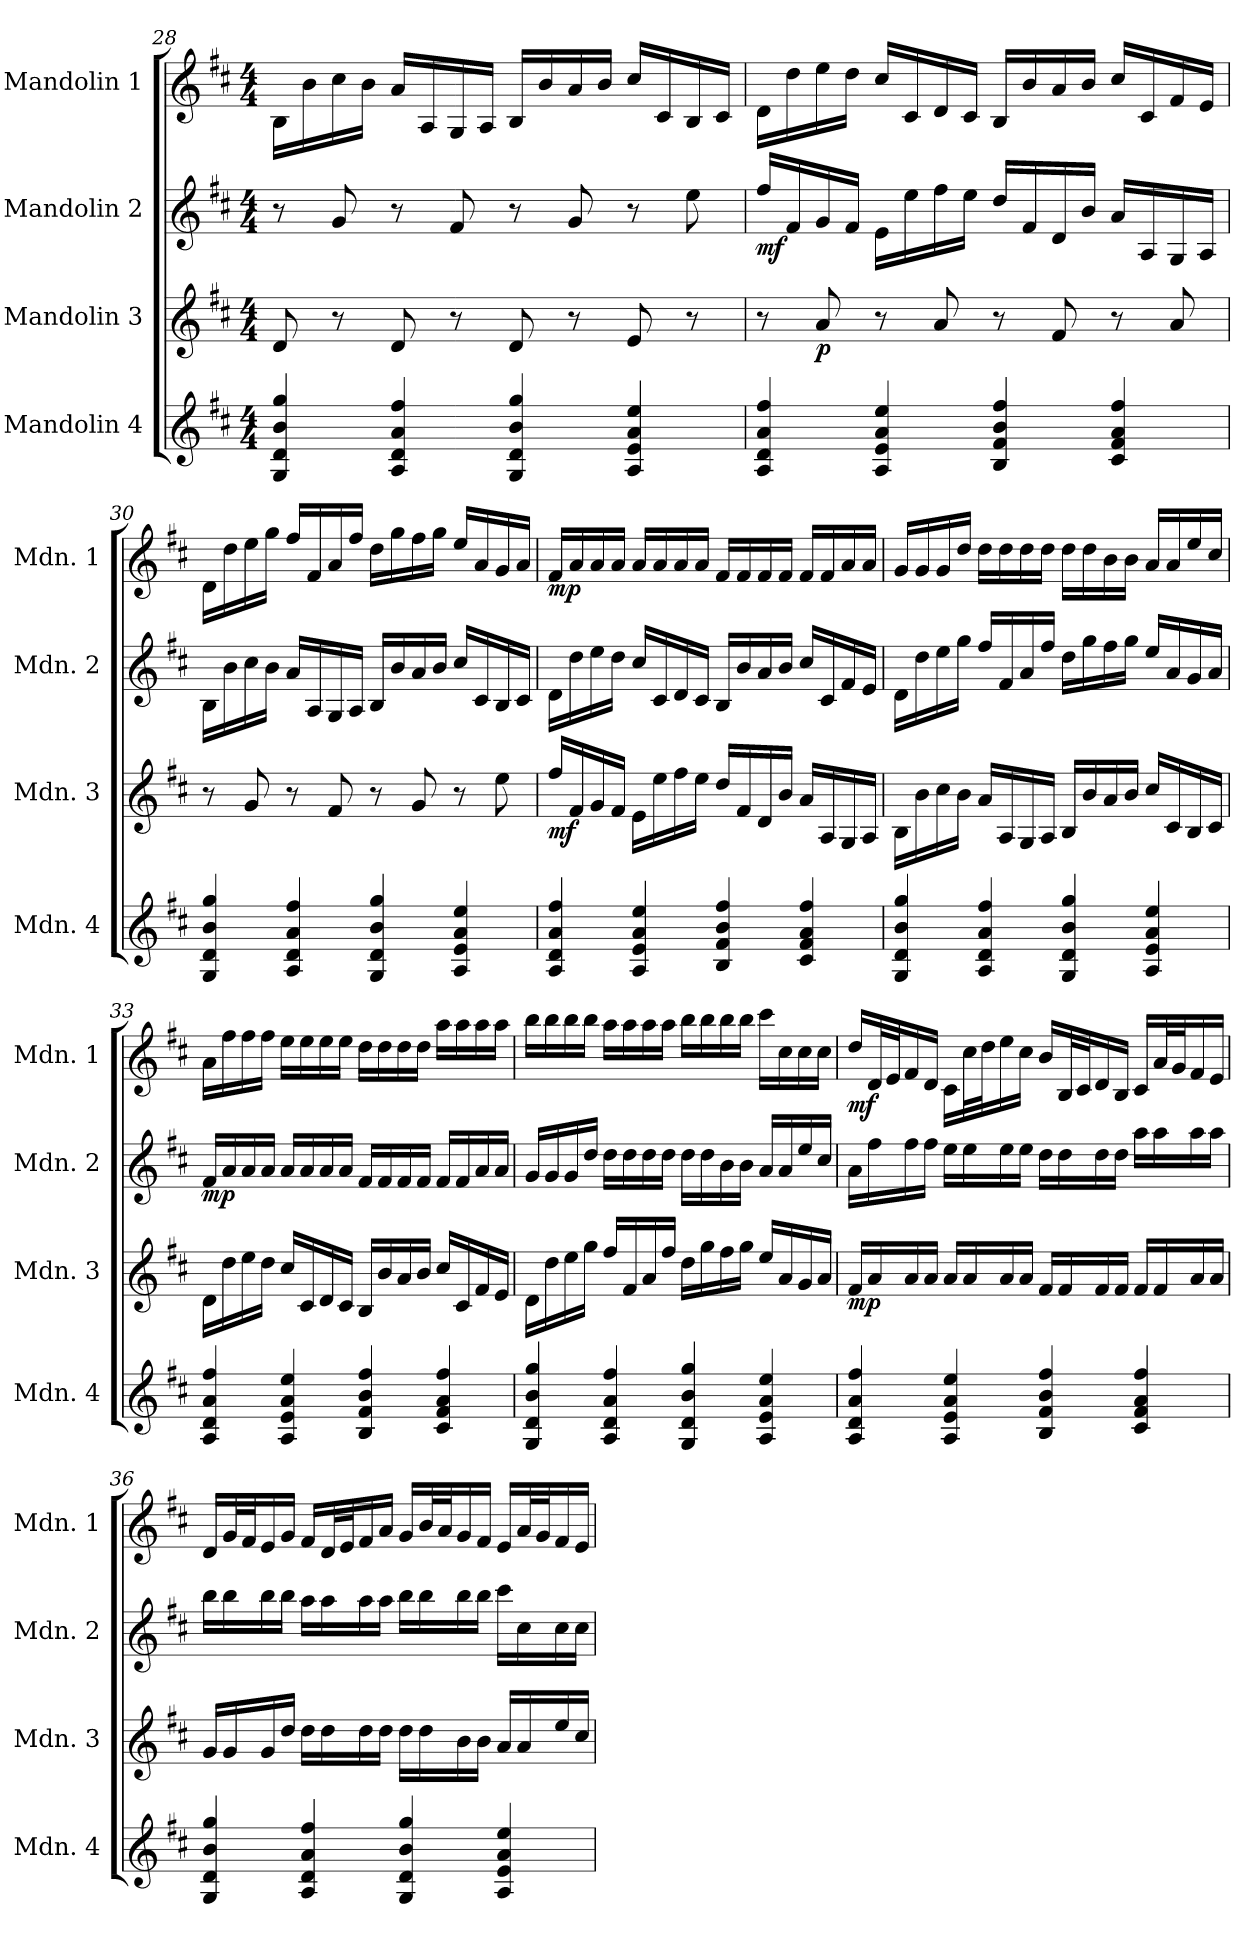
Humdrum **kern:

**kern	**kern	**dynam	**kern	**dynam	**kern	**dynam
*part4	*part3	*part3	*part2	*part2	*part1	*part1
*staff4	*staff3	*staff3	*staff2	*staff2	*staff1	*staff1
*I"Mandolin 4	*I"Mandolin 3	*	*I"Mandolin 2	*	*I"Mandolin 1	*
*I'Mdn. 4	*I'Mdn. 3	*	*I'Mdn. 2	*	*I'Mdn. 1	*
*clefG2	*clefG2	*	*clefG2	*	*clefG2	*
*k[f#c#]	*k[f#c#]	*	*k[f#c#]	*	*k[f#c#]	*
*D:	*D:	*	*D:	*	*D:	*
*M4/4	*M4/4	*	*M4/4	*	*M4/4	*
=28	=28	=28	=28	=28	=28	=28
4G/ 4d/ 4b/ 4gg/	8d/	.	8r	.	16B\LL	.
.	.	.	.	.	16b\	.
.	8r	.	8g/	.	16cc#\	.
.	.	.	.	.	16b\JJ	.
4A/ 4d/ 4a/ 4ff#/	8d/	.	8r	.	16a/LL	.
.	.	.	.	.	16A/	.
.	8r	.	8f#/	.	16G/	.
.	.	.	.	.	16A/JJ	.
4G/ 4d/ 4b/ 4gg/	8d/	.	8r	.	16B/LL	.
.	.	.	.	.	16b/	.
.	8r	.	8g/	.	16a/	.
.	.	.	.	.	16b/JJ	.
4A/ 4e/ 4a/ 4ee/	8e/	.	8r	.	16cc#/LL	.
.	.	.	.	.	16c#/	.
.	8r	.	8ee\	.	16B/	.
.	.	.	.	.	16c#/JJ	.
!!LO:LB:g=z
=29	=29	=29	=29	=29	=29	=29
!	!	!	!	!LO:DY:b	!	!
4A/ 4d/ 4a/ 4ff#/	8r	.	16ff#/LL	mf	16d\LL	.
.	.	.	16f#/	.	16dd\	.
!	!	!LO:DY:b	!	!	!	!
.	8a/	p	16g/	.	16ee\	.
.	.	.	16f#/JJ	.	16dd\JJ	.
4A/ 4e/ 4a/ 4ee/	8r	.	16e\LL	.	16cc#/LL	.
.	.	.	16ee\	.	16c#/	.
.	8a/	.	16ff#\	.	16d/	.
.	.	.	16ee\JJ	.	16c#/JJ	.
4B/ 4f#/ 4b/ 4ff#/	8r	.	16dd/LL	.	16B/LL	.
.	.	.	16f#/	.	16b/	.
.	8f#/	.	16d/	.	16a/	.
.	.	.	16b/JJ	.	16b/JJ	.
4c#/ 4f#/ 4a/ 4ff#/	8r	.	16a/LL	.	16cc#/LL	.
.	.	.	16A/	.	16c#/	.
.	8a/	.	16G/	.	16f#/	.
.	.	.	16A/JJ	.	16e/JJ	.
=30	=30	=30	=30	=30	=30	=30
4G/ 4d/ 4b/ 4gg/	8r	.	16B\LL	.	16d\LL	.
.	.	.	16b\	.	16dd\	.
.	8g/	.	16cc#\	.	16ee\	.
.	.	.	16b\JJ	.	16gg\JJ	.
4A/ 4d/ 4a/ 4ff#/	8r	.	16a/LL	.	16ff#/LL	.
.	.	.	16A/	.	16f#/	.
.	8f#/	.	16G/	.	16a/	.
.	.	.	16A/JJ	.	16ff#/JJ	.
4G/ 4d/ 4b/ 4gg/	8r	.	16B/LL	.	16dd\LL	.
.	.	.	16b/	.	16gg\	.
.	8g/	.	16a/	.	16ff#\	.
.	.	.	16b/JJ	.	16gg\JJ	.
4A/ 4e/ 4a/ 4ee/	8r	.	16cc#/LL	.	16ee/LL	.
.	.	.	16c#/	.	16a/	.
.	8ee\	.	16B/	.	16g/	.
.	.	.	16c#/JJ	.	16a/JJ	.
!!LO:LB:g=z
=31	=31	=31	=31	=31	=31	=31
!	!	!LO:DY:b	!	!	!	!LO:DY:b
4A/ 4d/ 4a/ 4ff#/	16ff#/LL	mf	16d\LL	.	16f#/LL	mp
.	16f#/	.	16dd\	.	16a/	.
.	16g/	.	16ee\	.	16a/	.
.	16f#/JJ	.	16dd\JJ	.	16a/JJ	.
4A/ 4e/ 4a/ 4ee/	16e\LL	.	16cc#/LL	.	16a/LL	.
.	16ee\	.	16c#/	.	16a/	.
.	16ff#\	.	16d/	.	16a/	.
.	16ee\JJ	.	16c#/JJ	.	16a/JJ	.
4B/ 4f#/ 4b/ 4ff#/	16dd/LL	.	16B/LL	.	16f#/LL	.
.	16f#/	.	16b/	.	16f#/	.
.	16d/	.	16a/	.	16f#/	.
.	16b/JJ	.	16b/JJ	.	16f#/JJ	.
4c#/ 4f#/ 4a/ 4ff#/	16a/LL	.	16cc#/LL	.	16f#/LL	.
.	16A/	.	16c#/	.	16f#/	.
.	16G/	.	16f#/	.	16a/	.
.	16A/JJ	.	16e/JJ	.	16a/JJ	.
=32	=32	=32	=32	=32	=32	=32
4G/ 4d/ 4b/ 4gg/	16B\LL	.	16d\LL	.	16g/LL	.
.	16b\	.	16dd\	.	16g/	.
.	16cc#\	.	16ee\	.	16g/	.
.	16b\JJ	.	16gg\JJ	.	16dd/JJ	.
4A/ 4d/ 4a/ 4ff#/	16a/LL	.	16ff#/LL	.	16dd\LL	.
.	16A/	.	16f#/	.	16dd\	.
.	16G/	.	16a/	.	16dd\	.
.	16A/JJ	.	16ff#/JJ	.	16dd\JJ	.
4G/ 4d/ 4b/ 4gg/	16B/LL	.	16dd\LL	.	16dd\LL	.
.	16b/	.	16gg\	.	16dd\	.
.	16a/	.	16ff#\	.	16b\	.
.	16b/JJ	.	16gg\JJ	.	16b\JJ	.
4A/ 4e/ 4a/ 4ee/	16cc#/LL	.	16ee/LL	.	16a/LL	.
.	16c#/	.	16a/	.	16a/	.
.	16B/	.	16g/	.	16ee/	.
.	16c#/JJ	.	16a/JJ	.	16cc#/JJ	.
!!LO:PB:g=z
=33	=33	=33	=33	=33	=33	=33
!	!	!	!	!LO:DY:b	!	!
4A/ 4d/ 4a/ 4ff#/	16d\LL	.	16f#/LL	mp	16a\LL	.
.	16dd\	.	16a/	.	16ff#\	.
.	16ee\	.	16a/	.	16ff#\	.
.	16dd\JJ	.	16a/JJ	.	16ff#\JJ	.
4A/ 4e/ 4a/ 4ee/	16cc#/LL	.	16a/LL	.	16ee\LL	.
.	16c#/	.	16a/	.	16ee\	.
.	16d/	.	16a/	.	16ee\	.
.	16c#/JJ	.	16a/JJ	.	16ee\JJ	.
4B/ 4f#/ 4b/ 4ff#/	16B/LL	.	16f#/LL	.	16dd\LL	.
.	16b/	.	16f#/	.	16dd\	.
.	16a/	.	16f#/	.	16dd\	.
.	16b/JJ	.	16f#/JJ	.	16dd\JJ	.
4c#/ 4f#/ 4a/ 4ff#/	16cc#/LL	.	16f#/LL	.	16aa\LL	.
.	16c#/	.	16f#/	.	16aa\	.
.	16f#/	.	16a/	.	16aa\	.
.	16e/JJ	.	16a/JJ	.	16aa\JJ	.
=34	=34	=34	=34	=34	=34	=34
4G/ 4d/ 4b/ 4gg/	16d\LL	.	16g/LL	.	16bb\LL	.
.	16dd\	.	16g/	.	16bb\	.
.	16ee\	.	16g/	.	16bb\	.
.	16gg\JJ	.	16dd/JJ	.	16bb\JJ	.
4A/ 4d/ 4a/ 4ff#/	16ff#/LL	.	16dd\LL	.	16aa\LL	.
.	16f#/	.	16dd\	.	16aa\	.
.	16a/	.	16dd\	.	16aa\	.
.	16ff#/JJ	.	16dd\JJ	.	16aa\JJ	.
4G/ 4d/ 4b/ 4gg/	16dd\LL	.	16dd\LL	.	16bb\LL	.
.	16gg\	.	16dd\	.	16bb\	.
.	16ff#\	.	16b\	.	16bb\	.
.	16gg\JJ	.	16b\JJ	.	16bb\JJ	.
4A/ 4e/ 4a/ 4ee/	16ee/LL	.	16a/LL	.	16ccc#\LL	.
.	16a/	.	16a/	.	16cc#\	.
.	16g/	.	16ee/	.	16cc#\	.
.	16a/JJ	.	16cc#/JJ	.	16cc#\JJ	.
!!LO:LB:g=z
=35	=35	=35	=35	=35	=35	=35
!	!	!LO:DY:b	!	!	!	!LO:DY:b
4A/ 4d/ 4a/ 4ff#/	16f#/LL	mp	16a\LL	.	16dd/LL	mf
.	16a/	.	16ff#\	.	32d/L	.
.	.	.	.	.	32e/J	.
.	16a/	.	16ff#\	.	16f#/	.
.	16a/JJ	.	16ff#\JJ	.	16d/JJ	.
4A/ 4e/ 4a/ 4ee/	16a/LL	.	16ee\LL	.	16c#\LL	.
.	16a/	.	16ee\	.	32cc#\L	.
.	.	.	.	.	32dd\J	.
.	16a/	.	16ee\	.	16ee\	.
.	16a/JJ	.	16ee\JJ	.	16cc#\JJ	.
4B/ 4f#/ 4b/ 4ff#/	16f#/LL	.	16dd\LL	.	16b/LL	.
.	16f#/	.	16dd\	.	32B/L	.
.	.	.	.	.	32c#/J	.
.	16f#/	.	16dd\	.	16d/	.
.	16f#/JJ	.	16dd\JJ	.	16B/JJ	.
4c#/ 4f#/ 4a/ 4ff#/	16f#/LL	.	16aa\LL	.	16c#/LL	.
.	16f#/	.	16aa\	.	32a/L	.
.	.	.	.	.	32g/J	.
.	16a/	.	16aa\	.	16f#/	.
.	16a/JJ	.	16aa\JJ	.	16e/JJ	.
=36	=36	=36	=36	=36	=36	=36
4G/ 4d/ 4b/ 4gg/	16g/LL	.	16bb\LL	.	16d/LL	.
.	16g/	.	16bb\	.	32g/L	.
.	.	.	.	.	32f#/J	.
.	16g/	.	16bb\	.	16e/	.
.	16dd/JJ	.	16bb\JJ	.	16g/JJ	.
4A/ 4d/ 4a/ 4ff#/	16dd\LL	.	16aa\LL	.	16f#/LL	.
.	16dd\	.	16aa\	.	32d/L	.
.	.	.	.	.	32e/J	.
.	16dd\	.	16aa\	.	16f#/	.
.	16dd\JJ	.	16aa\JJ	.	16a/JJ	.
4G/ 4d/ 4b/ 4gg/	16dd\LL	.	16bb\LL	.	16g/LL	.
.	16dd\	.	16bb\	.	32b/L	.
.	.	.	.	.	32a/J	.
.	16b\	.	16bb\	.	16g/	.
.	16b\JJ	.	16bb\JJ	.	16f#/JJ	.
4A/ 4e/ 4a/ 4ee/	16a/LL	.	16ccc#\LL	.	16e/LL	.
.	16a/	.	16cc#\	.	32a/L	.
.	.	.	.	.	32g/J	.
.	16ee/	.	16cc#\	.	16f#/	.
.	16cc#/JJ	.	16cc#\JJ	.	16e/JJ	.
=	=	=	=	=	=	=
*-	*-	*-	*-	*-	*-	*-
